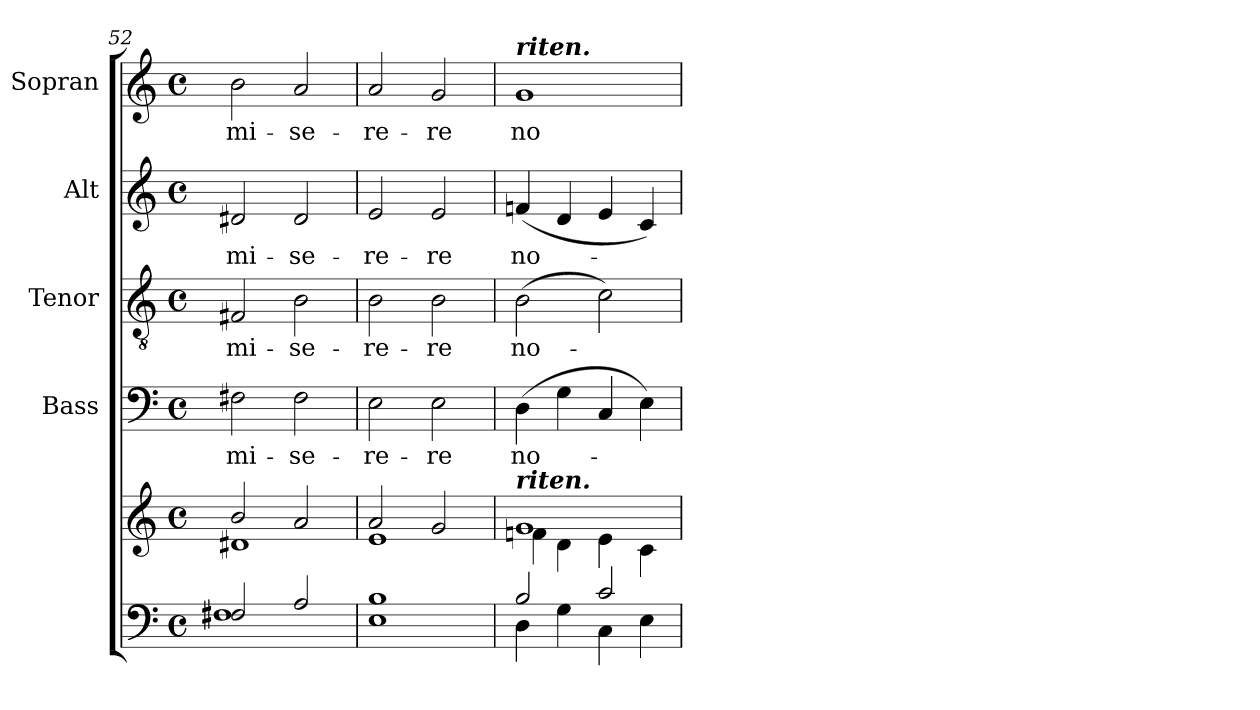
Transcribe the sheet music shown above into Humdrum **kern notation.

**kern	**kern	**kern	**text	**kern	**text	**kern	**text	**kern	**text
*part5	*part5	*part4	*part4	*part3	*part3	*part2	*part2	*part1	*part1
*staff6	*staff5	*staff4	*staff4	*staff3	*staff3	*staff2	*staff2	*staff1	*staff1
*	*	*I"Bass	*	*I"Tenor	*	*I"Alt	*	*I"Sopran	*
*	*	*I'B.	*	*I'T.	*	*I'A.	*	*I'S.	*
*clefF4	*clefG2	*clefF4	*	*clefGv2	*	*clefG2	*	*clefG2	*
*k[]	*k[]	*k[]	*	*k[]	*	*k[]	*	*k[]	*
*C:	*C:	*C:	*	*C:	*	*C:	*	*C:	*
*M4/4	*M4/4	*M4/4	*	*M4/4	*	*M4/4	*	*M4/4	*
*met(c)	*met(c)	*met(c)	*	*met(c)	*	*met(c)	*	*met(c)	*
=52	=52	=52	=52	=52	=52	=52	=52	=52	=52
*^	*^	*	*	*	*	*	*	*	*
!	!	!	!	!	!LO:LY:b	!	!LO:LY:b	!	!LO:LY:b	!	!LO:LY:b
2F#X/	1F#	2b/	1d#X	2F#X\	mi-	2F#X/	mi-	2d#X/	mi-	2b\	mi-
!	!	!	!	!	!LO:LY:b	!	!LO:LY:b	!	!LO:LY:b	!	!LO:LY:b
2A/	.	2a/	.	2F#\	-se-	2B\	-se-	2d#/	-se-	2a/	-se-
=53	=53	=53	=53	=53	=53	=53	=53	=53	=53	=53	=53
!	!	!	!	!	!LO:LY:b	!	!LO:LY:b	!	!LO:LY:b	!	!LO:LY:b
1B	1E	2a/	1e	2E\	-re-	2B\	-re-	2e/	-re-	2a/	-re-
!	!	!	!	!	!LO:LY:b	!	!LO:LY:b	!	!LO:LY:b	!	!LO:LY:b
.	.	2g/	.	2E\	-re	2B\	-re	2e/	-re	2g/	-re
!!LO:PB:g=z
=54	=54	=54	=54	=54	=54	=54	=54	=54	=54	=54	=54
!	!	!	!	!	!	!	!	!	!	!LO:TX:a:Bi:t=riten.	!
!	!	!LO:TX:a:Bi:t=riten.	!	!	!	!	!	!	!	!	!
!	!	!	!	!	!LO:LY:b	!	!LO:LY:b	!	!LO:LY:b	!	!LO:LY:b
2B/	4D\	1g	4fn\	(>4D\	no-	(>2B\	no-	(<4fn/	no-	1g	no-
.	4G\	.	4d\	4G\	.	.	.	4d/	.	.	.
2c/	4C\	.	4e\	4C/	.	2c\)	.	4e/	.	.	.
.	4E\	.	4c\	4E\)	.	.	.	4c/)	.	.	.
*v	*v	*	*	*	*	*	*	*	*	*	*
*	*v	*v	*	*	*	*	*	*	*	*
=	=	=	=	=	=	=	=	=	=
*-	*-	*-	*-	*-	*-	*-	*-	*-	*-
